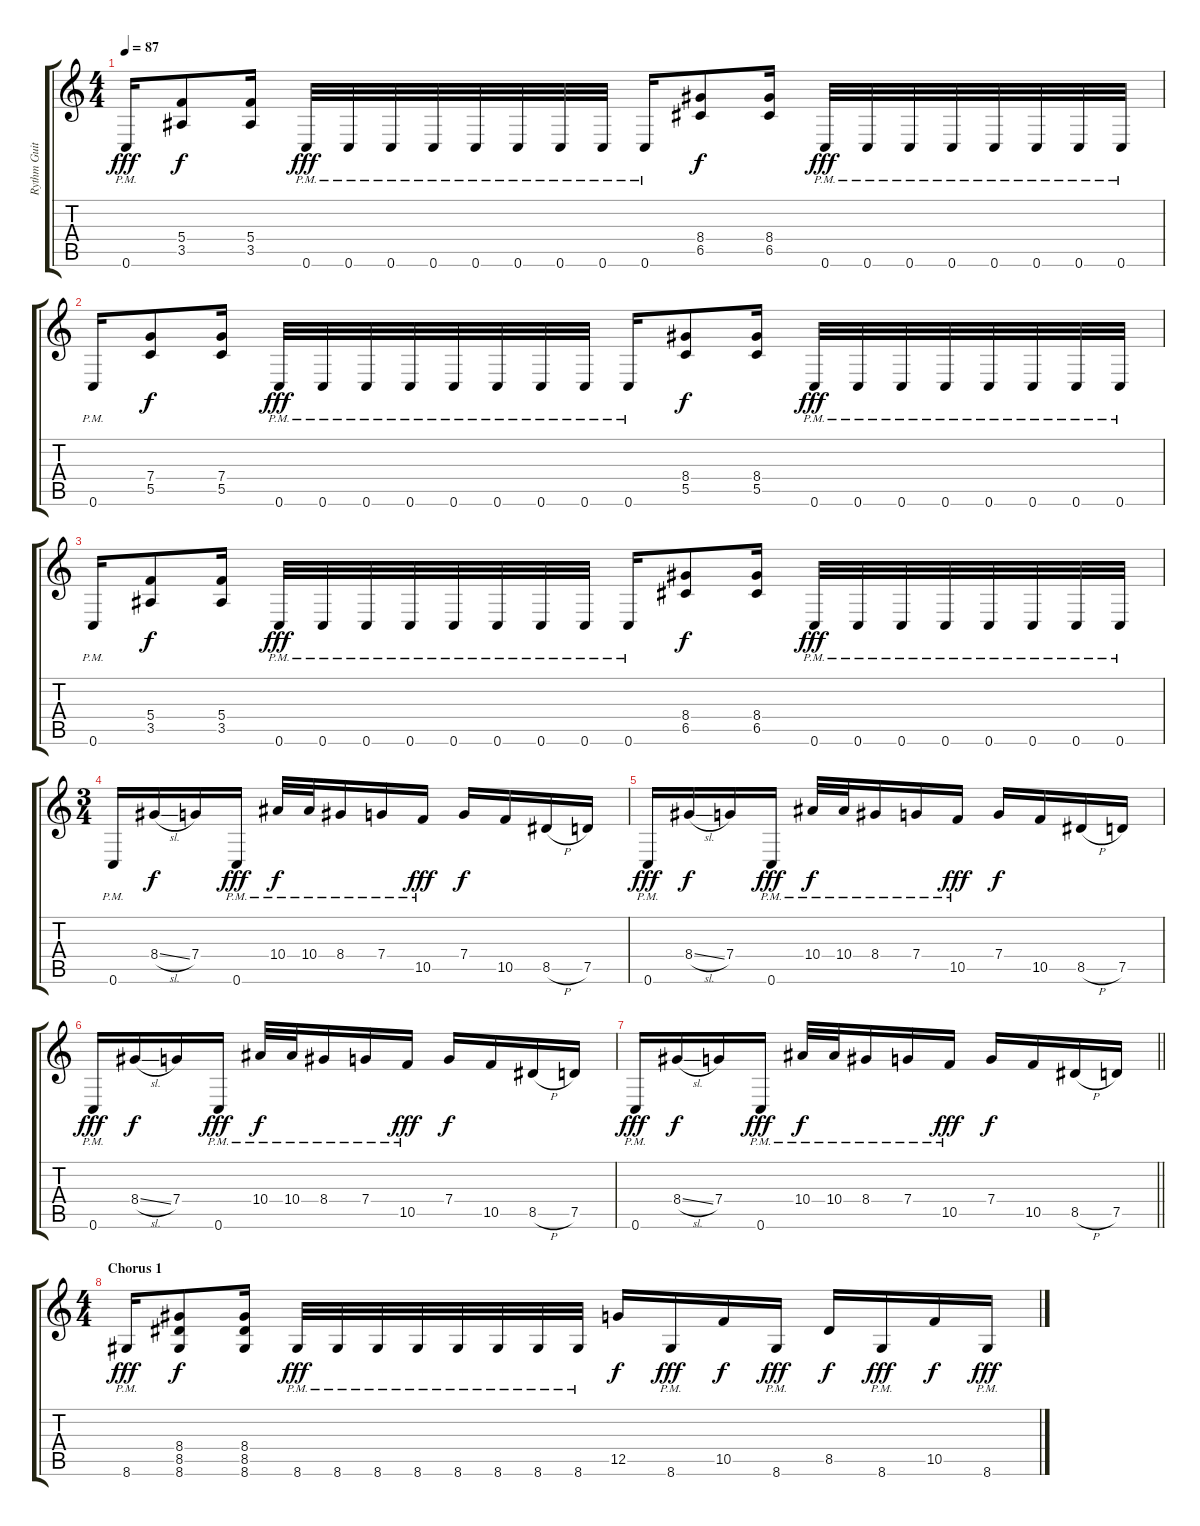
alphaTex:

\track ("Rythm Guitar 2" "Rythm Guit") {instrument distortionguitar}
\staff {score tabs}
\tuning (D4 A3 F3 C3 G2 C2) {hide}
\ts (4 4)
\tempo 87
\clef g2
\ks c
0.6{pm}.16{dy fff} (5.4 3.5).8{dy f} (5.4 3.5).16 0.6{pm}.32{dy fff} 0.6{pm}.32 0.6{pm}.32 0.6{pm}.32 0.6{pm}.32 0.6{pm}.32 0.6{pm}.32 0.6{pm}.32 0.6{pm}.16 (8.4 6.5).8{dy f} (8.4 6.5).16 0.6{pm}.32{dy fff} 0.6{pm}.32 0.6{pm}.32 0.6{pm}.32 0.6{pm}.32 0.6{pm}.32 0.6{pm}.32 0.6{pm}.32 |
0.6{pm}.16 (7.4 5.5).8{dy f} (7.4 5.5).16 0.6{pm}.32{dy fff} 0.6{pm}.32 0.6{pm}.32 0.6{pm}.32 0.6{pm}.32 0.6{pm}.32 0.6{pm}.32 0.6{pm}.32 0.6{pm}.16 (8.4 5.5).8{dy f} (8.4 5.5).16 0.6{pm}.32{dy fff} 0.6{pm}.32 0.6{pm}.32 0.6{pm}.32 0.6{pm}.32 0.6{pm}.32 0.6{pm}.32 0.6{pm}.32 |
0.6{pm}.16 (5.4 3.5).8{dy f} (5.4 3.5).16 0.6{pm}.32{dy fff} 0.6{pm}.32 0.6{pm}.32 0.6{pm}.32 0.6{pm}.32 0.6{pm}.32 0.6{pm}.32 0.6{pm}.32 0.6{pm}.16 (8.4 6.5).8{dy f} (8.4 6.5).16 0.6{pm}.32{dy fff} 0.6{pm}.32 0.6{pm}.32 0.6{pm}.32 0.6{pm}.32 0.6{pm}.32 0.6{pm}.32 0.6{pm}.32 |
\ts (3 4)
0.6{pm}.16 8.4{sl}.16{dy f} 7.4.16 0.6{pm}.16{dy fff} 10.4{pm}.32{dy f} 10.4{pm}.32 8.4{pm}.16 7.4{pm}.16 10.5{pm}.16{dy fff} 7.4.16{dy f} 10.5.16 8.5{h}.16 7.5.16 |
0.6{pm}.16{dy fff} 8.4{sl}.16{dy f} 7.4.16 0.6{pm}.16{dy fff} 10.4{pm}.32{dy f} 10.4{pm}.32 8.4{pm}.16 7.4{pm}.16 10.5{pm}.16{dy fff} 7.4.16{dy f} 10.5.16 8.5{h}.16 7.5.16 |
0.6{pm}.16{dy fff} 8.4{sl}.16{dy f} 7.4.16 0.6{pm}.16{dy fff} 10.4{pm}.32{dy f} 10.4{pm}.32 8.4{pm}.16 7.4{pm}.16 10.5{pm}.16{dy fff} 7.4.16{dy f} 10.5.16 8.5{h}.16 7.5.16 |
\barLineRight lightlight
0.6{pm}.16{dy fff} 8.4{sl}.16{dy f} 7.4.16 0.6{pm}.16{dy fff} 10.4{pm}.32{dy f} 10.4{pm}.32 8.4{pm}.16 7.4{pm}.16 10.5{pm}.16{dy fff} 7.4.16{dy f} 10.5.16 8.5{h}.16 7.5.16 |
\ts (4 4)
\section ("" "Chorus 1")
8.6{pm}.16{dy fff} (8.4 8.5 8.6).8{dy f} (8.4 8.5 8.6).16 8.6{pm}.32{dy fff} 8.6{pm}.32 8.6{pm}.32 8.6{pm}.32 8.6{pm}.32 8.6{pm}.32 8.6{pm}.32 8.6{pm}.32 12.5.16{dy f} 8.6{pm}.16{dy fff} 10.5.16{dy f} 8.6{pm}.16{dy fff} 8.5.16{dy f} 8.6{pm}.16{dy fff} 10.5.16{dy f} 8.6{pm}.16{dy fff}
